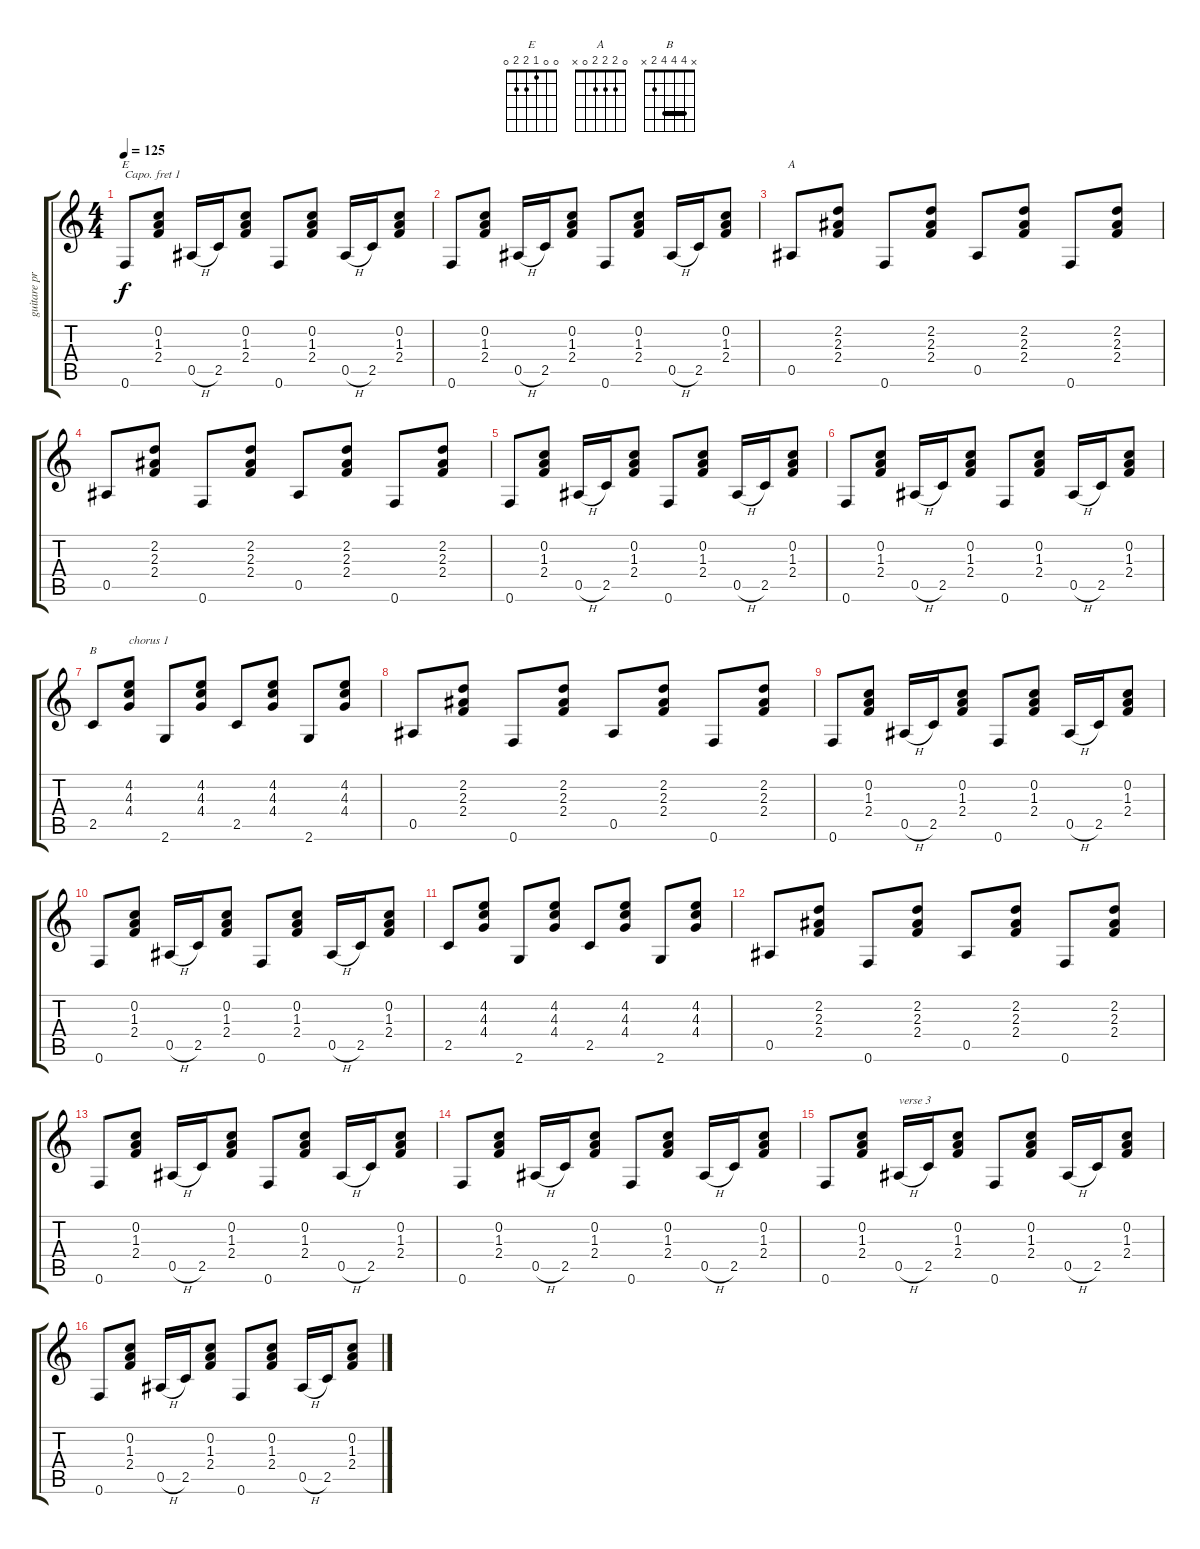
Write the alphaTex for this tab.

\track ("guitare principale" "guitare pr") {instrument acousticguitarsteel}
\staff {score tabs}
\capo 1
\tuning (E4 B3 G3 D3 A2 E2) {hide}
\chord ("E" 0 0 1 2 2 0)
\chord ("A" 0 2 2 2 0 x)
\chord ("B" x 4 4 4 2 x) {barre 4}
\ts (4 4)
\tempo 125
\clef g2
\ks c
0.6.8{ch "E" dy f} (0.2 1.3 2.4).8 0.5{h}.16 2.5.16 (0.2 1.3 2.4).8 0.6.8 (0.2 1.3 2.4).8 0.5{h}.16 2.5.16 (0.2 1.3 2.4).8 |
0.6.8 (0.2 1.3 2.4).8 0.5{h}.16 2.5.16 (0.2 1.3 2.4).8 0.6.8 (0.2 1.3 2.4).8 0.5{h}.16 2.5.16 (0.2 1.3 2.4).8 |
0.5.8{ch "A"} (2.2 2.3 2.4).8 0.6.8 (2.2 2.3 2.4).8 0.5.8 (2.2 2.3 2.4).8 0.6.8 (2.2 2.3 2.4).8 |
0.5.8 (2.2 2.3 2.4).8 0.6.8 (2.2 2.3 2.4).8 0.5.8 (2.2 2.3 2.4).8 0.6.8 (2.2 2.3 2.4).8 |
0.6.8 (0.2 1.3 2.4).8 0.5{h}.16 2.5.16 (0.2 1.3 2.4).8 0.6.8 (0.2 1.3 2.4).8 0.5{h}.16 2.5.16 (0.2 1.3 2.4).8 |
0.6.8 (0.2 1.3 2.4).8 0.5{h}.16 2.5.16 (0.2 1.3 2.4).8 0.6.8 (0.2 1.3 2.4).8 0.5{h}.16 2.5.16 (0.2 1.3 2.4).8 |
2.5.8{ch "B"} (4.2 4.3 4.4).8{txt "chorus 1"} 2.6.8 (4.2 4.3 4.4).8 2.5.8 (4.2 4.3 4.4).8 2.6.8 (4.2 4.3 4.4).8 |
0.5.8 (2.2 2.3 2.4).8 0.6.8 (2.2 2.3 2.4).8 0.5.8 (2.2 2.3 2.4).8 0.6.8 (2.2 2.3 2.4).8 |
0.6.8 (0.2 1.3 2.4).8 0.5{h}.16 2.5.16 (0.2 1.3 2.4).8 0.6.8 (0.2 1.3 2.4).8 0.5{h}.16 2.5.16 (0.2 1.3 2.4).8 |
0.6.8 (0.2 1.3 2.4).8 0.5{h}.16 2.5.16 (0.2 1.3 2.4).8 0.6.8 (0.2 1.3 2.4).8 0.5{h}.16 2.5.16 (0.2 1.3 2.4).8 |
2.5.8 (4.2 4.3 4.4).8 2.6.8 (4.2 4.3 4.4).8 2.5.8 (4.2 4.3 4.4).8 2.6.8 (4.2 4.3 4.4).8 |
0.5.8 (2.2 2.3 2.4).8 0.6.8 (2.2 2.3 2.4).8 0.5.8 (2.2 2.3 2.4).8 0.6.8 (2.2 2.3 2.4).8 |
0.6.8 (0.2 1.3 2.4).8 0.5{h}.16 2.5.16 (0.2 1.3 2.4).8 0.6.8 (0.2 1.3 2.4).8 0.5{h}.16 2.5.16 (0.2 1.3 2.4).8 |
0.6.8 (0.2 1.3 2.4).8 0.5{h}.16 2.5.16 (0.2 1.3 2.4).8 0.6.8 (0.2 1.3 2.4).8 0.5{h}.16 2.5.16 (0.2 1.3 2.4).8 |
0.6.8 (0.2 1.3 2.4).8 0.5{h}.16{txt "verse 3"} 2.5.16 (0.2 1.3 2.4).8 0.6.8 (0.2 1.3 2.4).8 0.5{h}.16 2.5.16 (0.2 1.3 2.4).8 |
0.6.8 (0.2 1.3 2.4).8 0.5{h}.16 2.5.16 (0.2 1.3 2.4).8 0.6.8 (0.2 1.3 2.4).8 0.5{h}.16 2.5.16 (0.2 1.3 2.4).8
